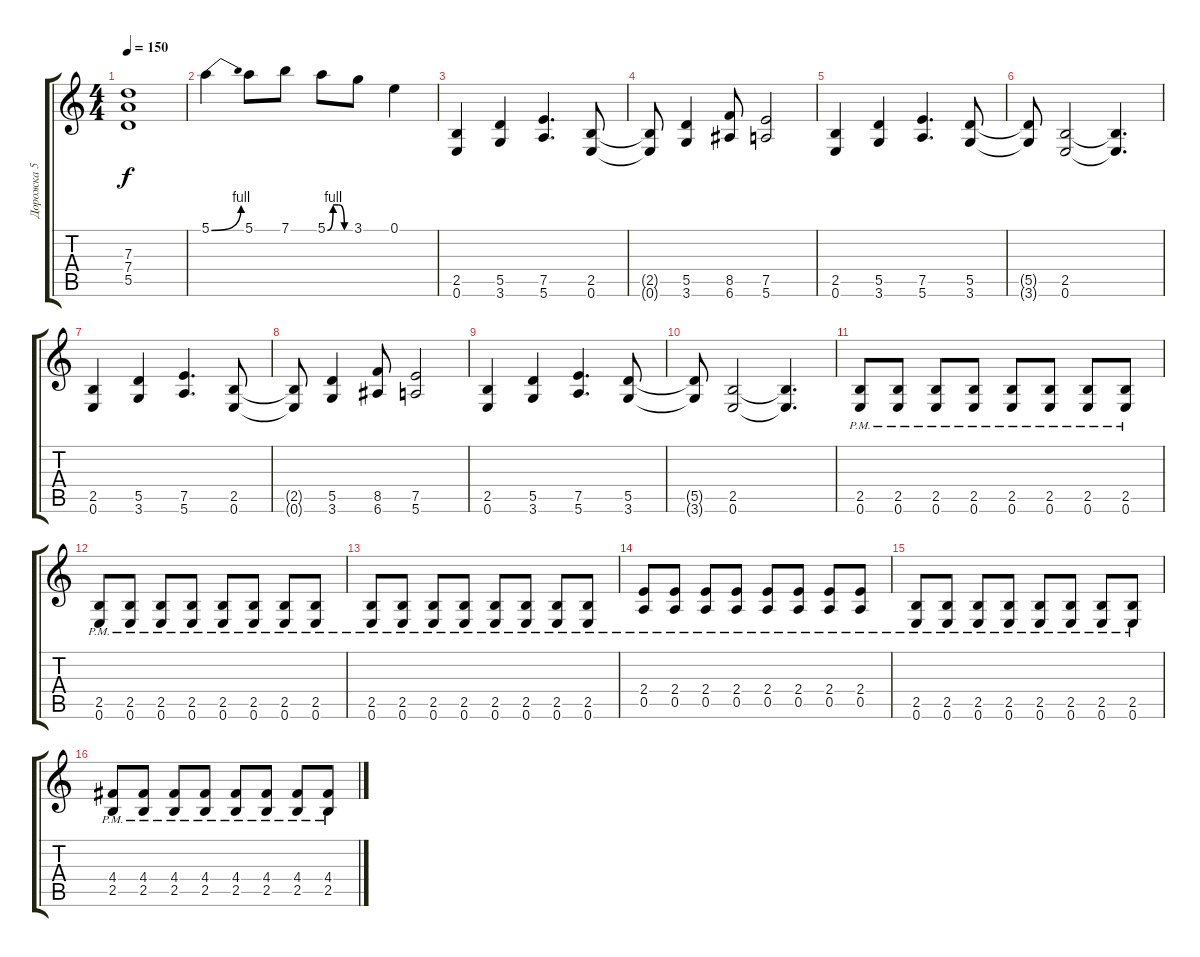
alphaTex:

\track ("Дорожка 5" "Дорожка 5") {instrument overdrivenguitar}
\staff {score tabs}
\tuning (E4 B3 G3 D3 A2 E2) {hide}
\ts (4 4)
\tempo 150
\clef g2
\ks c
(7.3 7.4 5.5).1{dy f} |
5.1{be (bend 0 0 60 4)}.4 5.1.8 7.1.8 5.1{be (custom 0 0 15 4 30 4 45 0 60 0)}.8 3.1.8 0.1.4 |
(2.5 0.6).4 (5.5 3.6).4 (7.5 5.6).4{d} (2.5 0.6).8 |
(2.5{t} 0.6{t}).8 (5.5 3.6).4 (8.5 6.6).8 (7.5 5.6).2 |
(2.5 0.6).4 (5.5 3.6).4 (7.5 5.6).4{d} (5.5 3.6).8 |
(5.5{t} 3.6{t}).8 (2.5 0.6).2 (2.5{t} 0.6{t}).4{d} |
(2.5 0.6).4 (5.5 3.6).4 (7.5 5.6).4{d} (2.5 0.6).8 |
(2.5{t} 0.6{t}).8 (5.5 3.6).4 (8.5 6.6).8 (7.5 5.6).2 |
(2.5 0.6).4 (5.5 3.6).4 (7.5 5.6).4{d} (5.5 3.6).8 |
(5.5{t} 3.6{t}).8 (2.5 0.6).2 (2.5{t} 0.6{t}).4{d} |
(2.5{pm} 0.6{pm}).8 (2.5{pm} 0.6{pm}).8 (2.5{pm} 0.6{pm}).8 (2.5{pm} 0.6{pm}).8 (2.5{pm} 0.6{pm}).8 (2.5{pm} 0.6{pm}).8 (2.5{pm} 0.6{pm}).8 (2.5{pm} 0.6{pm}).8 |
(2.5{pm} 0.6{pm}).8 (2.5{pm} 0.6{pm}).8 (2.5{pm} 0.6{pm}).8 (2.5{pm} 0.6{pm}).8 (2.5{pm} 0.6{pm}).8 (2.5{pm} 0.6{pm}).8 (2.5{pm} 0.6{pm}).8 (2.5{pm} 0.6{pm}).8 |
(2.5{pm} 0.6{pm}).8 (2.5{pm} 0.6{pm}).8 (2.5{pm} 0.6{pm}).8 (2.5{pm} 0.6{pm}).8 (2.5{pm} 0.6{pm}).8 (2.5{pm} 0.6{pm}).8 (2.5{pm} 0.6{pm}).8 (2.5{pm} 0.6{pm}).8 |
(2.4{pm} 0.5{pm}).8 (2.4{pm} 0.5{pm}).8 (2.4{pm} 0.5{pm}).8 (2.4{pm} 0.5{pm}).8 (2.4{pm} 0.5{pm}).8 (2.4{pm} 0.5{pm}).8 (2.4{pm} 0.5{pm}).8 (2.4{pm} 0.5{pm}).8 |
(2.5{pm} 0.6{pm}).8 (2.5{pm} 0.6{pm}).8 (2.5{pm} 0.6{pm}).8 (2.5{pm} 0.6{pm}).8 (2.5{pm} 0.6{pm}).8 (2.5{pm} 0.6{pm}).8 (2.5{pm} 0.6{pm}).8 (2.5{pm} 0.6{pm}).8 |
(4.4{pm} 2.5{pm}).8 (4.4{pm} 2.5{pm}).8 (4.4{pm} 2.5{pm}).8 (4.4{pm} 2.5{pm}).8 (4.4{pm} 2.5{pm}).8 (4.4{pm} 2.5{pm}).8 (4.4{pm} 2.5{pm}).8 (4.4{pm} 2.5{pm}).8
